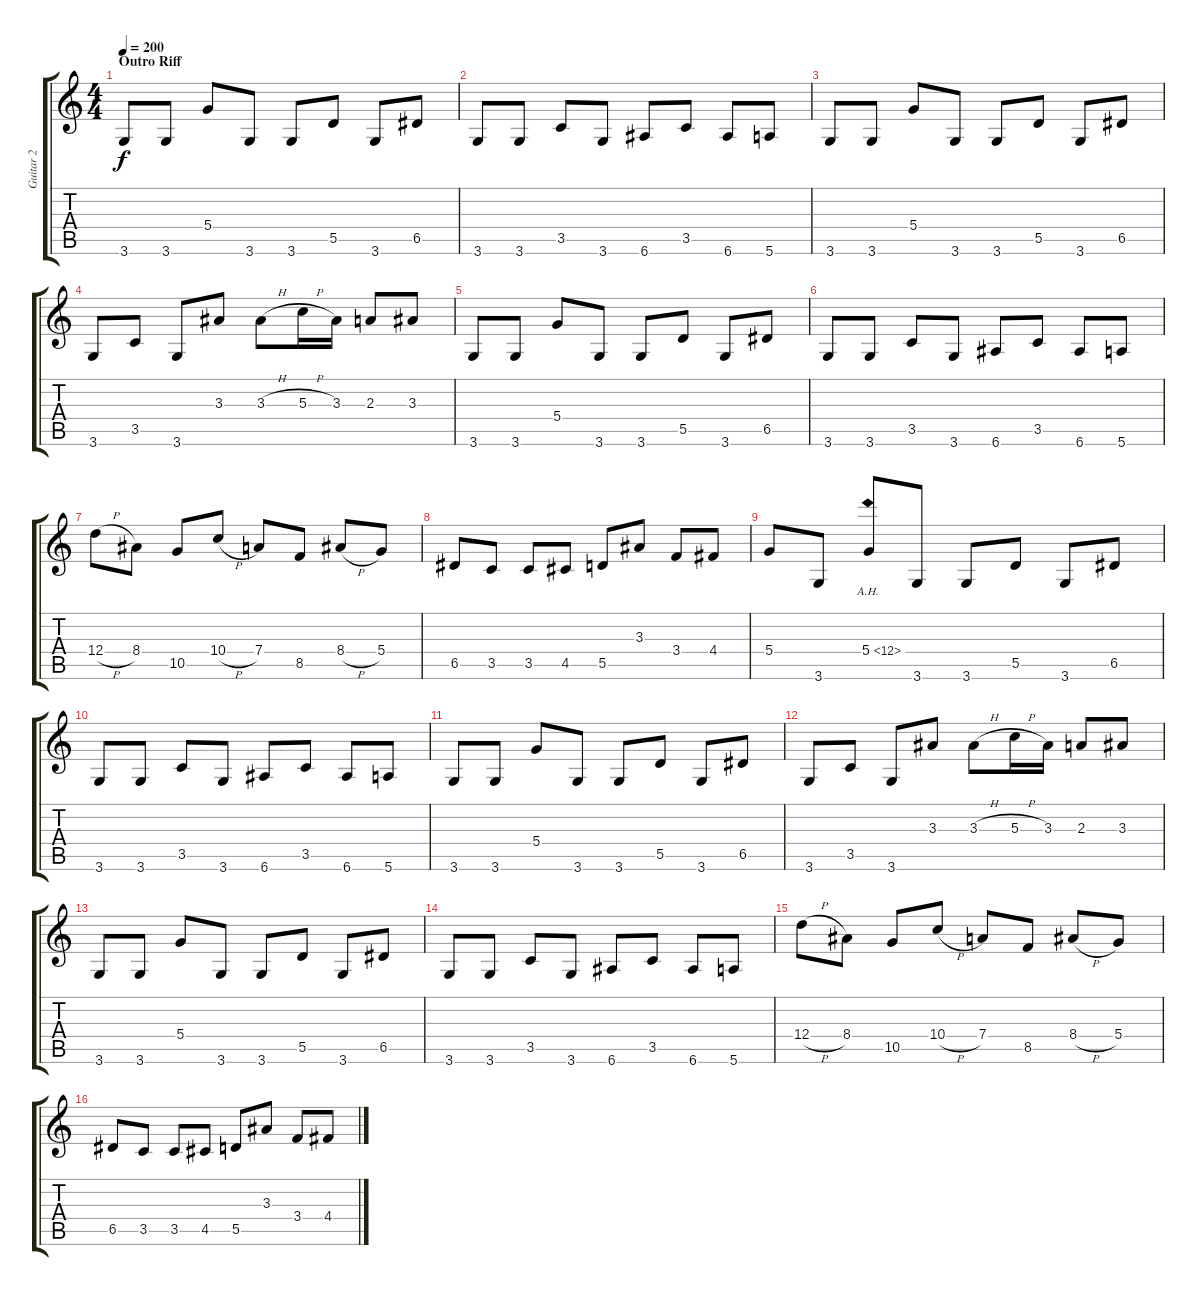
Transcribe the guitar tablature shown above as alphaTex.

\track ("Guitar 2" "Guitar 2") {instrument distortionguitar}
\staff {score tabs}
\tuning (E4 B3 G3 D3 A2 E2) {hide}
\ts (4 4)
\section ("" "Outro Riff")
\tempo 200
\clef g2
\ks c
3.6.8{dy f} 3.6.8 5.4.8 3.6.8 3.6.8 5.5.8 3.6.8 6.5.8 |
3.6.8 3.6.8 3.5.8 3.6.8 6.6.8 3.5.8 6.6.8 5.6.8 |
3.6.8 3.6.8 5.4.8 3.6.8 3.6.8 5.5.8 3.6.8 6.5.8 |
3.6.8 3.5.8 3.6.8 3.3.8 3.3{h}.8 5.3{h}.16 3.3.16 2.3.8 3.3.8 |
3.6.8 3.6.8 5.4.8 3.6.8 3.6.8 5.5.8 3.6.8 6.5.8 |
3.6.8 3.6.8 3.5.8 3.6.8 6.6.8 3.5.8 6.6.8 5.6.8 |
12.4{h}.8 8.4.8 10.5.8 10.4{h}.8 7.4.8 8.5.8 8.4{h}.8 5.4.8 |
6.5.8 3.5.8 3.5.8 4.5.8 5.5.8 3.3.8 3.4.8 4.4.8 |
5.4.8 3.6.8 5.4{ah 7}.8 3.6.8 3.6.8 5.5.8 3.6.8 6.5.8 |
3.6.8 3.6.8 3.5.8 3.6.8 6.6.8 3.5.8 6.6.8 5.6.8 |
3.6.8 3.6.8 5.4.8 3.6.8 3.6.8 5.5.8 3.6.8 6.5.8 |
3.6.8 3.5.8 3.6.8 3.3.8 3.3{h}.8 5.3{h}.16 3.3.16 2.3.8 3.3.8 |
3.6.8 3.6.8 5.4.8 3.6.8 3.6.8 5.5.8 3.6.8 6.5.8 |
3.6.8 3.6.8 3.5.8 3.6.8 6.6.8 3.5.8 6.6.8 5.6.8 |
12.4{h}.8 8.4.8 10.5.8 10.4{h}.8 7.4.8 8.5.8 8.4{h}.8 5.4.8 |
6.5.8 3.5.8 3.5.8 4.5.8 5.5.8 3.3.8 3.4.8 4.4.8
